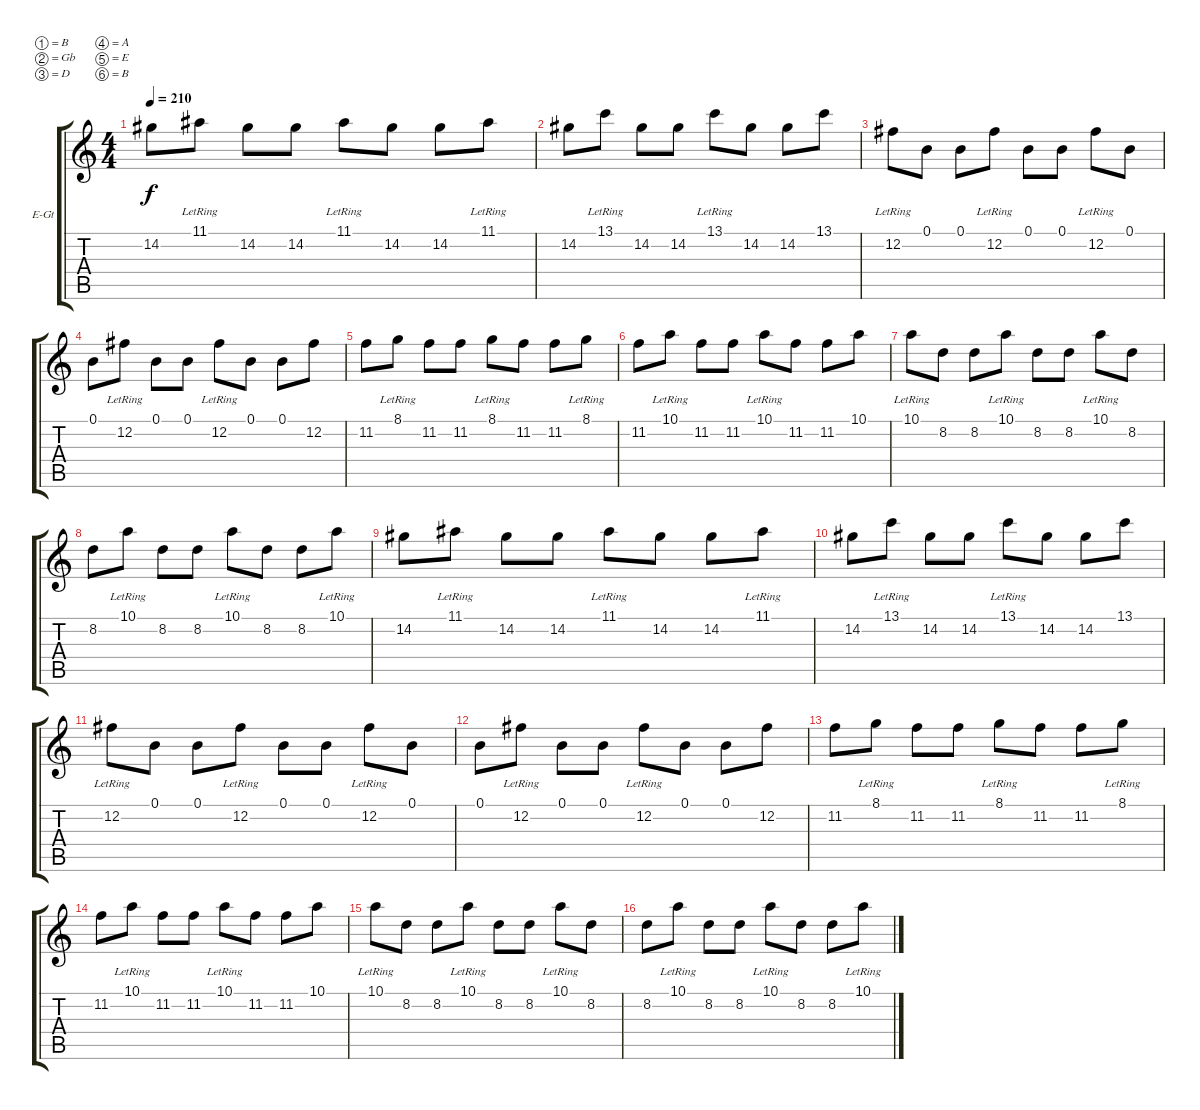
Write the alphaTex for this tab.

\bracketExtendMode groupsimilarinstruments
\firstSystemTrackNameOrientation horizontal
\otherSystemsTrackNameOrientation horizontal
\track ("Lead Guitar" "E-Gt") {instrument distortionguitar}
\staff {score tabs}
\tuning (B3 Gb3 D3 A2 E2 B1)
\ts (4 4)
\tempo 210
\clef g2
\scale
0.385797
\ks c
14.2.8{dy f} 11.1{lr}.8 14.2.8 14.2.8 11.1{lr}.8 14.2.8 14.2.8 11.1{lr}.8 |
\scale
0.309751 14.2.8 13.1{lr}.8 14.2.8 14.2.8 13.1{lr}.8 14.2.8 14.2.8 13.1.8 |
\scale
0.309751 12.2{lr}.8 0.1.8 0.1.8 12.2{lr}.8 0.1.8 0.1.8 12.2{lr}.8 0.1.8 |
\scale
0.380497 0.1.8 12.2{lr}.8 0.1.8 0.1.8 12.2{lr}.8 0.1.8 0.1.8 12.2.8 |
\scale
0.333333 11.2.8 8.1{lr}.8 11.2.8 11.2.8 8.1{lr}.8 11.2.8 11.2.8 8.1{lr}.8 |
\scale
0.333333 11.2.8 10.1{lr}.8 11.2.8 11.2.8 10.1{lr}.8 11.2.8 11.2.8 10.1.8 |
\scale
0.333333 10.1{lr}.8 8.2.8 8.2.8 10.1{lr}.8 8.2.8 8.2.8 10.1{lr}.8 8.2.8 |
\scale
0.305927 8.2.8 10.1{lr}.8 8.2.8 8.2.8 10.1{lr}.8 8.2.8 8.2.8 10.1{lr}.8 |
\scale
0.384321 14.2.8 11.1{lr}.8 14.2.8 14.2.8 11.1{lr}.8 14.2.8 14.2.8 11.1{lr}.8 |
\scale
0.309751 14.2.8 13.1{lr}.8 14.2.8 14.2.8 13.1{lr}.8 14.2.8 14.2.8 13.1.8 |
\scale
0.31094 12.2{lr}.8 0.1.8 0.1.8 12.2{lr}.8 0.1.8 0.1.8 12.2{lr}.8 0.1.8 |
\scale
0.381958 0.1.8 12.2{lr}.8 0.1.8 0.1.8 12.2{lr}.8 0.1.8 0.1.8 12.2.8 |
\scale
0.307102 11.2.8 8.1{lr}.8 11.2.8 11.2.8 8.1{lr}.8 11.2.8 11.2.8 8.1{lr}.8 |
\scale
0.333333 11.2.8 10.1{lr}.8 11.2.8 11.2.8 10.1{lr}.8 11.2.8 11.2.8 10.1.8 |
\scale
0.333333 10.1{lr}.8 8.2.8 8.2.8 10.1{lr}.8 8.2.8 8.2.8 10.1{lr}.8 8.2.8 |
\scale
0.333333 8.2.8 10.1{lr}.8 8.2.8 8.2.8 10.1{lr}.8 8.2.8 8.2.8 10.1{lr}.8
